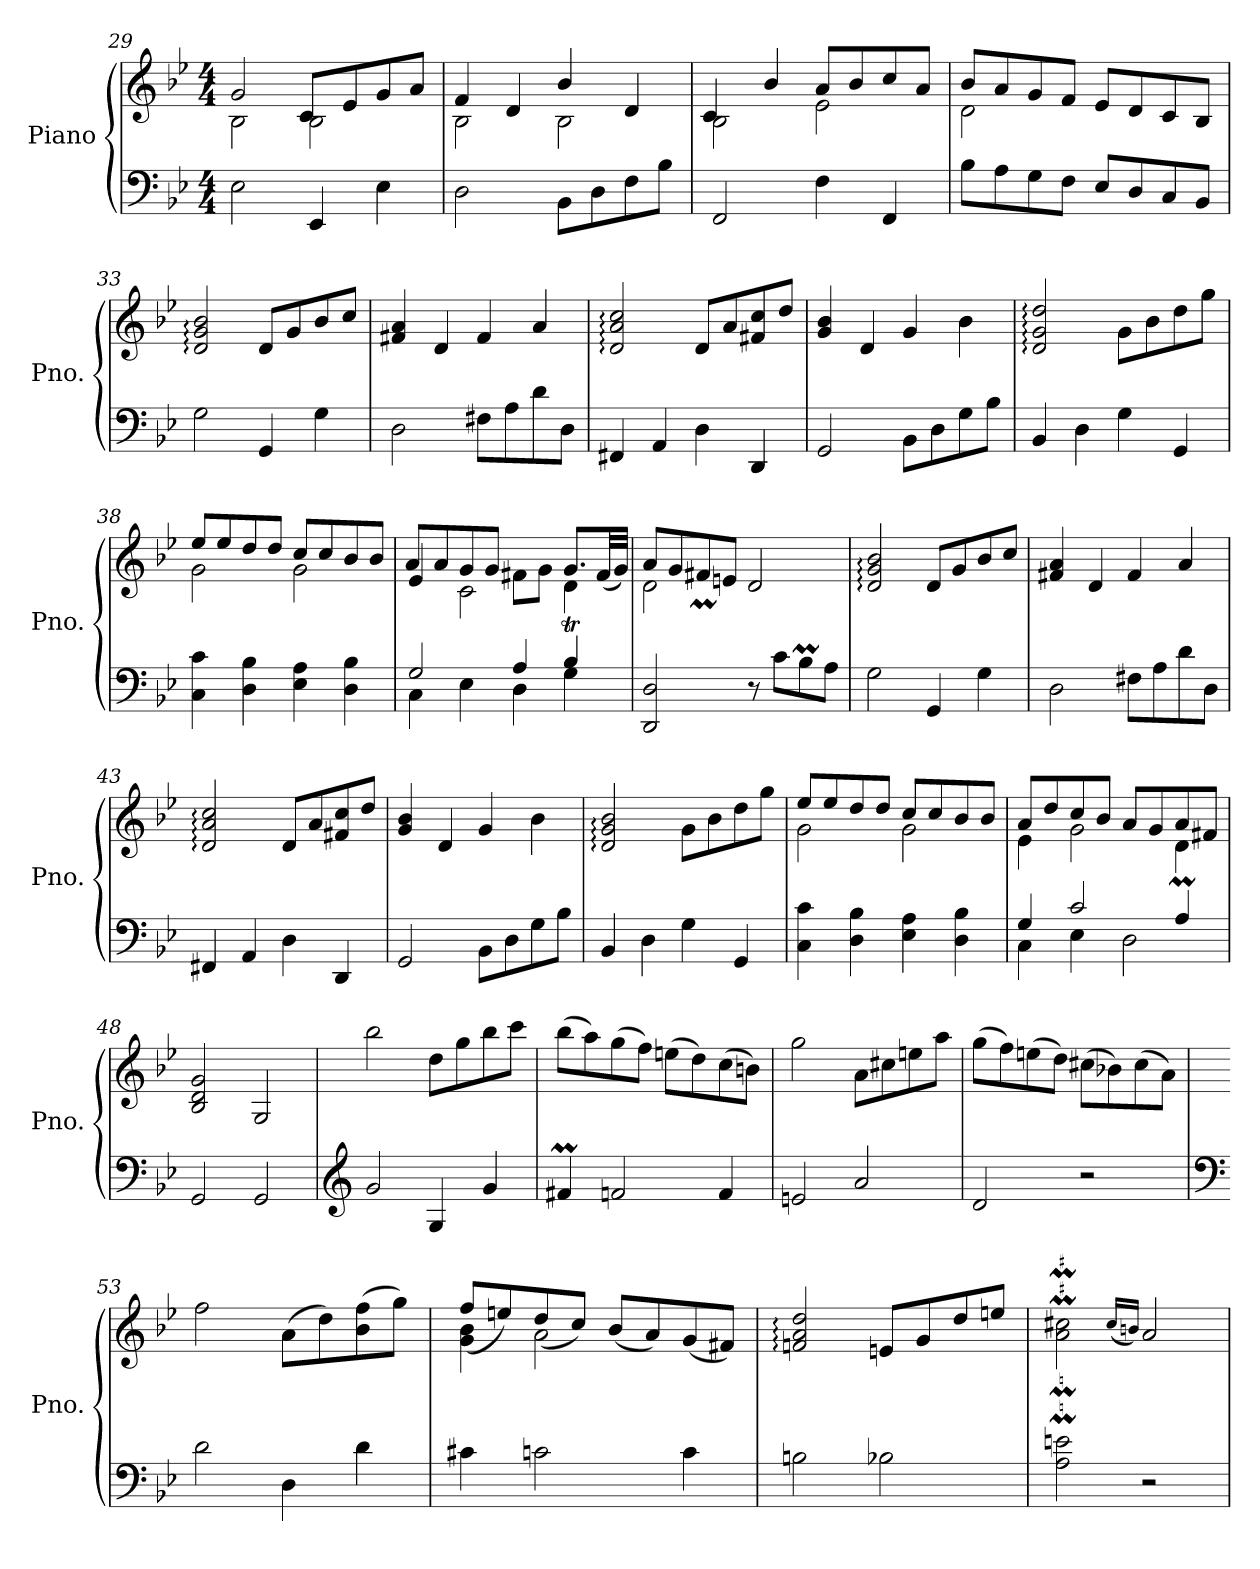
**kern	**kern
*part1	*part1
*staff2	*staff1
*I"Piano	*
*I'Pno.	*
!!LO:PB:g=z
*clefF4	*clefG2
*k[b-e-]	*k[b-e-]
*M4/4	*M4/4
=29	=29
*	*^
2E-\	2B-\	2g/
4EE-/	2B-\	8c/L
.	.	8e-/
4E-\	.	8g/
.	.	8a/J
=30	=30	=30
2D\	2B-\	4f/
.	.	4d/
8BB-\L	2B-\	4b-/
8D\	.	.
8F\	.	4d/
8B-\J	.	.
=31	=31	=31
2FF/	2B-\	4c/
.	.	4b-/
4F\	2e-\	8a/L
.	.	8b-/
4FF/	.	8cc/
.	.	8a/J
=32	=32	=32
8B-\L	2d\	8b-/L
8A\	.	8a/
8G\	.	8g/
8F\J	.	8f/J
8E-/L	2ryy	8e-/L
8D/	.	8d/
8C/	.	8c/
8BB-/J	.	8B-/J
*	*v	*v
=33	=33
2G\	2d/: 2g/: 2b-/:
4GG/	8d/L
.	8g/
4G\	8b-/
.	8cc/J
=34	=34
2D\	4f#X/ 4a/
.	4d/
8F#X\L	4f#/
8A\	.
8d\	4a/
8D\J	.
!!LO:LB:g=z
=35	=35
4FF#X/	2d/: 2a/: 2cc/:
4AA/	.
4D\	8d/L
.	8a/
4DD/	8f#X/ 8cc/
.	8dd/J
=36	=36
2GG/	4g/ 4b-/
.	4d/
8BB-\L	4g/
8D\	.
8G\	4b-\
8B-\J	.
=37	=37
4BB-/	2d/: 2g/: 2dd/:
4D\	.
4G\	8g\L
.	8b-\
4GG/	8dd\
.	8gg\J
=38	=38
*	*^
4C\ 4c\	2g\	8ee-/L
.	.	8ee-/
4D\ 4B-\	.	8dd/
.	.	8dd/J
4E-\ 4A\	2g\	8cc/L
.	.	8cc/
4D\ 4B-\	.	8b-/
.	.	8b-/J
=39	=39	=39
*^	*	*
2G/	4C\	4e-/	8a/L
.	.	.	8a/
.	4E-\	2c\	8g/
.	.	.	8g/J
4A/	4D\	.	8f#X\L
.	.	.	8g\J
4B-/	4G\	4d\	8.gT/L
.	.	.	(32f#/LL
.	.	.	32g/JJJ)
*v	*v	*	*
!!LO:LB:g=z	!!
=40	=40	=40
2DD/ 2D/	2d\	8a/L
.	.	8g/
.	.	8f#Xm/
.	.	8en/J
8r	2d/	2ryy
8c\L	.	.
8B-M\	.	.
8A\J	.	.
*	*v	*v
=41	=41
2G\	2d/: 2g/: 2b-/:
4GG/	8d/L
.	8g/
4G\	8b-/
.	8cc/J
=42	=42
2D\	4f#X/ 4a/
.	4d/
8F#X\L	4f#/
8A\	.
8d\	4a/
8D\J	.
=43	=43
4FF#X/	2d/: 2a/: 2cc/:
4AA/	.
4D\	8d/L
.	8a/
4DD/	8f#X/ 8cc/
.	8dd/J
=44	=44
2GG/	4g/ 4b-/
.	4d/
8BB-\L	4g/
8D\	.
8G\	4b-\
8B-\J	.
=45	=45
4BB-/	2d/: 2g/: 2b-/:
4D\	.
4G\	8g\L
.	8b-\
4GG/	8dd\
.	8gg\J
!!LO:LB:g=z
=46	=46
*	*^
4C\ 4c\	2g\	8ee-/L
.	.	8ee-/
4D\ 4B-\	.	8dd/
.	.	8dd/J
4E-\ 4A\	2g\	8cc/L
.	.	8cc/
4D\ 4B-\	.	8b-/
.	.	8b-/J
=47	=47	=47
*^	*	*
4C\	4G/	4e-\	8a/L
.	.	.	8dd/
4E-\	2c/	2g\	8cc/
.	.	.	8b-/J
2D\	.	.	8a/L
.	.	.	8g/
.	4A/	4d\	8am/
.	.	.	8f#X/J
*v	*v	*	*
*	*v	*v
=48	=48
2GG/	2B-/ 2d/ 2g/
2GG/	2G/
=49	=49
*clefG2	*
2g/	2bb-\
4G/	8dd\L
.	8gg\
4g/	8bb-\
.	8ccc\J
=50	=50
4f#Xm/	(8bb-\L
.	8aa\)
2fn/	(8gg\
.	8ff\J)
.	(8een\L
.	8dd\)
4f/	(8cc\
.	8bn\J)
!!LO:LB:g=z
=51	=51
2en/	2gg\
2a/	8a\L
.	8cc#X\
.	8een\
.	8aa\J
=52	=52
2d/	(8gg\L
.	8ff\)
.	(8een\
.	8dd\J)
2r	(8cc#X\L
.	8b-X\)
.	(8cc#\
.	8a\J)
=53	=53
*clefF4	*
2d\	2ff\
4D\	(8a\L
.	8dd\)
4d\	(8b-\ 8ff\
.	8gg\J)
=54	=54
*	*^
4c#X\	4g\ 4b-\	(8ff/L
.	.	8een/)
2cn\	2a\	(8dd/
.	.	8cc/J)
.	.	(8b-/L
.	.	8a/)
4c\	4ryy	(8g/
.	.	8f#X/J)
*	*v	*v
=55	=55
2Bn\	2fn/: 2a/: 2dd/:
2B-X\	8en/L
.	8g/
.	8dd/
.	8een/J
!!LO:LB:g=z
=56	=56
2A\ 2en\	2a\M 2cc#X\M
.	(16qcc#/LL
.	16qbn/JJ)
2r	2a/
=	=
*-	*-
